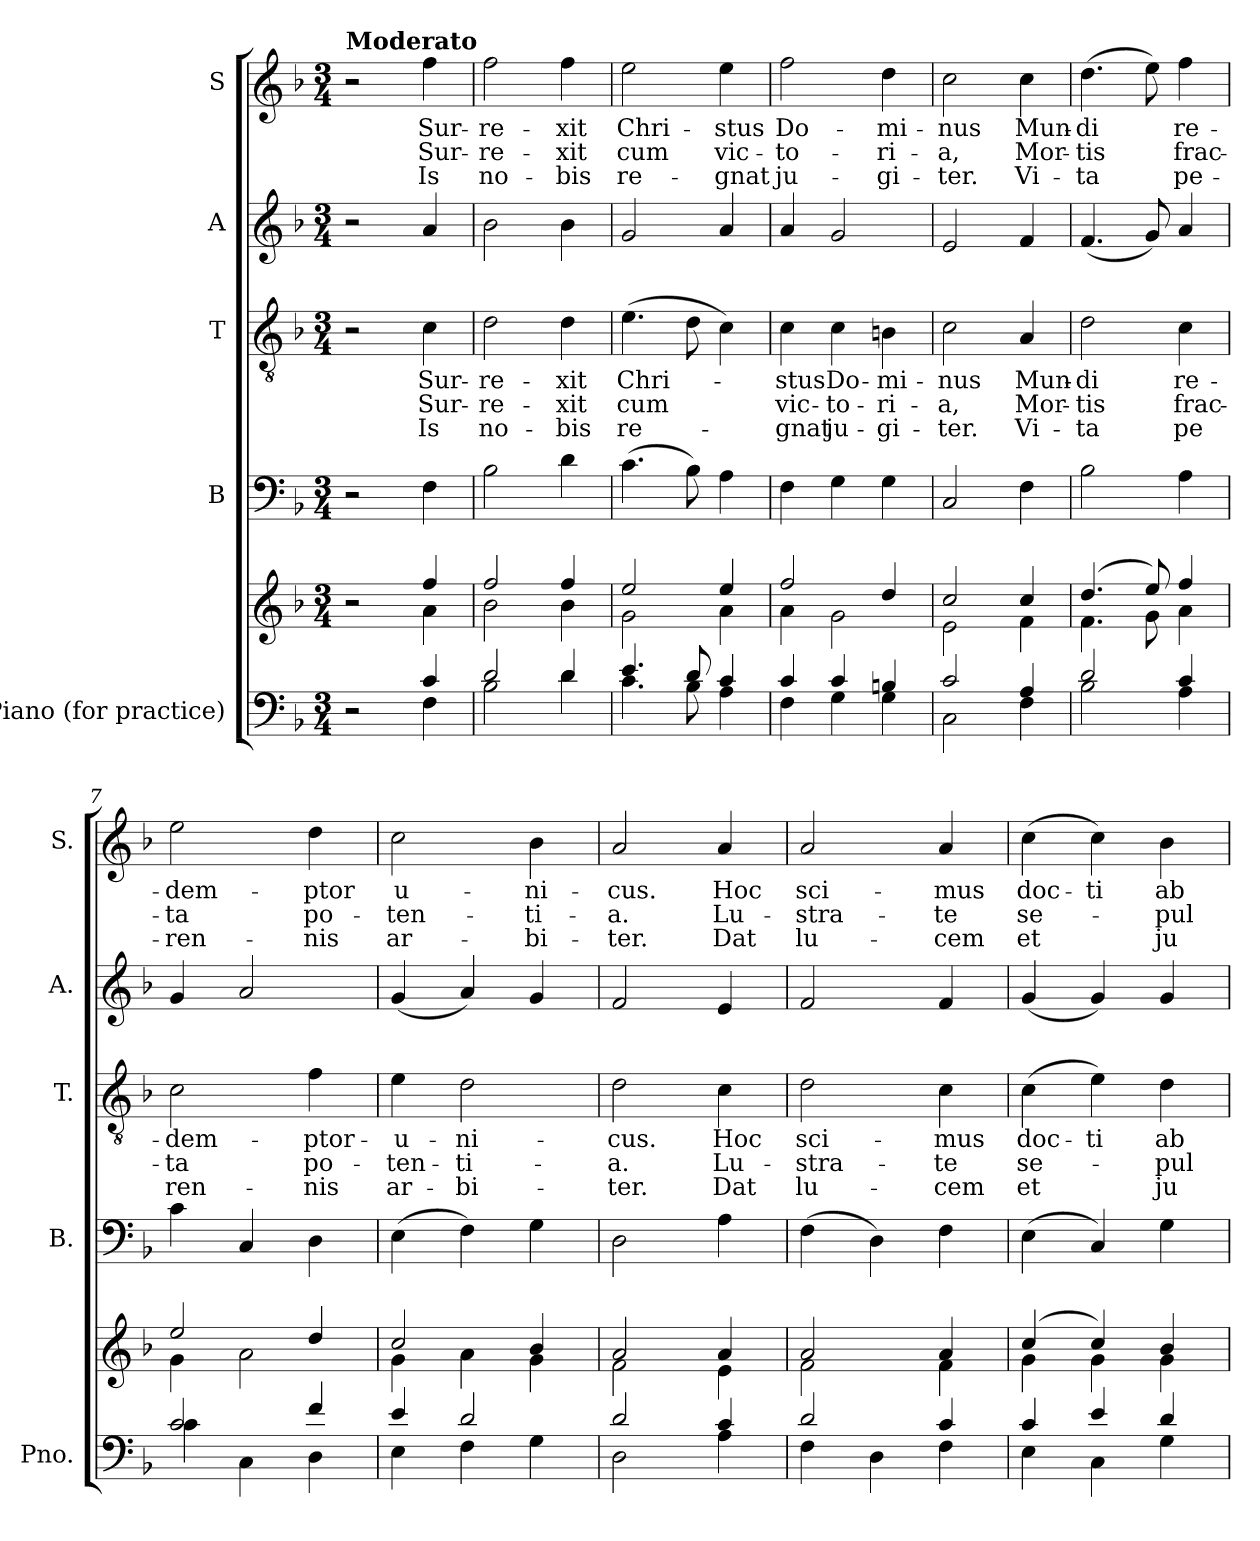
**kern	**kern	**kern	**kern	**text	**text	**text	**kern	**kern	**text	**text	**text
*part5	*part5	*part4	*part3	*part3	*part3	*part3	*part2	*part1	*part1	*part1	*part1
*staff6	*staff5	*staff4	*staff3	*staff3	*staff3	*staff3	*staff2	*staff1	*staff1	*staff1	*staff1
*I"Piano  (for practice)	*	*I"B	*I"T	*	*	*	*I"A	*I"S	*	*	*
*I'Pno.	*	*I'B.	*I'T.	*	*	*	*I'A.	*I'S.	*	*	*
*clefF4	*clefG2	*clefF4	*clefGv2	*	*	*	*clefG2	*clefG2	*	*	*
*k[b-]	*k[b-]	*k[b-]	*k[b-]	*	*	*	*k[b-]	*k[b-]	*	*	*
*M3/4	*M3/4	*M3/4	*M3/4	*	*	*	*M3/4	*M3/4	*	*	*
=1	=1	=1	=1	=1	=1	=1	=1	=1	=1	=1	=1
*^	*^	*	*	*	*	*	*	*	*	*	*
!	!	!	!	!	!	!	!	!	!	!LO:TX:a:B:t=Moderato	!	!	!
2r	2ryy	2r	2ryy	2r	2r	.	.	.	2r	2r	.	.	.
!	!	!	!	!	!	!LO:LY:b	!LO:LY:b	!LO:LY:b	!	!	!LO:LY:b	!LO:LY:b	!LO:LY:b
4c/	4F\	4ff/	4a\	4F\	4c\	Sur-	Sur-	Is	4a/	4ff\	Sur-	Sur-	Is
=2	=2	=2	=2	=2	=2	=2	=2	=2	=2	=2	=2	=2	=2
!	!	!	!	!	!	!LO:LY:b	!LO:LY:b	!LO:LY:b	!	!	!LO:LY:b	!LO:LY:b	!LO:LY:b
2d/	2B-\	2ff/	2b-\	2B-\	2d\	-re-	-re-	no-	2b-\	2ff\	-re-	-re-	no-
!	!	!	!	!	!	!LO:LY:b	!LO:LY:b	!LO:LY:b	!	!	!LO:LY:b	!LO:LY:b	!LO:LY:b
4d/	4d\	4ff/	4b-\	4d\	4d\	-xit	-xit	-bis	4b-\	4ff\	-xit	-xit	-bis
=3	=3	=3	=3	=3	=3	=3	=3	=3	=3	=3	=3	=3	=3
!	!	!	!	!	!	!LO:LY:b	!LO:LY:b	!LO:LY:b	!	!	!LO:LY:b	!LO:LY:b	!LO:LY:b
4.e/	4.c\	2ee/	2g\	(>4.c\	(>4.e\	Chri-	cum	re-	2g/	2ee\	Chri-	cum	re-
8d/	8B-\	.	.	8B-\)	8d\	.	.	.	.	.	.	.	.
!	!	!	!	!	!	!	!	!	!	!	!LO:LY:b	!LO:LY:b	!LO:LY:b
4c/	4A\	4ee/	4a\	4A\	4c\)	.	.	.	4a/	4ee\	-stus	vic-	-gnat
=4	=4	=4	=4	=4	=4	=4	=4	=4	=4	=4	=4	=4	=4
!	!	!	!	!	!	!LO:LY:b	!LO:LY:b	!LO:LY:b	!	!	!LO:LY:b	!LO:LY:b	!LO:LY:b
4c/	4F\	2ff/	4a\	4F\	4c\	-stus	vic-	-gnat	4a/	2ff\	Do-	-to-	ju-
!	!	!	!	!	!	!LO:LY:b	!LO:LY:b	!LO:LY:b	!	!	!	!	!
4c/	4G\	.	2g\	4G\	4c\	Do-	-to-	ju-	2g/	.	.	.	.
!	!	!	!	!	!	!LO:LY:b	!LO:LY:b	!LO:LY:b	!	!	!LO:LY:b	!LO:LY:b	!LO:LY:b
4Bn/	4G\	4dd/	.	4G\	4Bn\	-mi-	-ri-	-gi-	.	4dd\	-mi-	-ri-	-gi-
=5	=5	=5	=5	=5	=5	=5	=5	=5	=5	=5	=5	=5	=5
!	!	!	!	!	!	!LO:LY:b	!LO:LY:b	!LO:LY:b	!	!	!LO:LY:b	!LO:LY:b	!LO:LY:b
2c/	2C\	2cc/	2e\	2C/	2c\	-nus	-a,	-ter.	2e/	2cc\	-nus	-a,	-ter.
!	!	!	!	!	!	!LO:LY:b	!LO:LY:b	!LO:LY:b	!	!	!LO:LY:b	!LO:LY:b	!LO:LY:b
4A/	4F\	4cc/	4f\	4F\	4A/	Mun-	Mor-	Vi-	4f/	4cc\	Mun-	Mor-	Vi-
=6	=6	=6	=6	=6	=6	=6	=6	=6	=6	=6	=6	=6	=6
!	!	!	!	!	!	!LO:LY:b	!LO:LY:b	!LO:LY:b	!	!	!LO:LY:b	!LO:LY:b	!LO:LY:b
2d/	2B-\	(>4.dd/	4.f\	2B-\	2d\	-di	-tis	-ta	(<4.f/	(>4.dd\	-di	-tis	-ta
.	.	8ee/)	8g\	.	.	.	.	.	8g/)	8ee\)	.	.	.
!	!	!	!	!	!	!LO:LY:b	!LO:LY:b	!LO:LY:b	!	!	!LO:LY:b	!LO:LY:b	!LO:LY:b
4c/	4A\	4ff/	4a\	4A\	4c\	re-	frac-	pe	4a/	4ff\	re-	frac-	pe-
!!LO:PB:g=z
=7	=7	=7	=7	=7	=7	=7	=7	=7	=7	=7	=7	=7	=7
!	!	!	!	!	!	!LO:LY:b	!LO:LY:b	!LO:LY:b	!	!	!LO:LY:b	!LO:LY:b	!LO:LY:b
2c/	4c\	2ee/	4g\	4c\	2c\	-dem-	-ta	-ren-	4g/	2ee\	-dem-	-ta	-ren-
.	4C\	.	2a\	4C/	.	.	.	.	2a/	.	.	.	.
!	!	!	!	!	!	!LO:LY:b	!LO:LY:b	!LO:LY:b	!	!	!LO:LY:b	!LO:LY:b	!LO:LY:b
4f/	4D\	4dd/	.	4D\	4f\	-ptor-	po-	-nis	.	4dd\	-ptor	po-	-nis
=8	=8	=8	=8	=8	=8	=8	=8	=8	=8	=8	=8	=8	=8
!	!	!	!	!	!	!LO:LY:b	!LO:LY:b	!LO:LY:b	!	!	!LO:LY:b	!LO:LY:b	!LO:LY:b
4e/	4E\	2cc/	4g\	(>4E\	4e\	u-	-ten-	ar-	(<4g/	2cc\	u-	-ten-	ar-
!	!	!	!	!	!	!LO:LY:b	!LO:LY:b	!LO:LY:b	!	!	!	!	!
2d/	4F\	.	4a\	4F\)	2d\	-ni-	-ti-	bi-	4a/)	.	.	.	.
!	!	!	!	!	!	!	!	!	!	!	!LO:LY:b	!LO:LY:b	!LO:LY:b
.	4G\	4b-/	4g\	4G\	.	.	.	.	4g/	4b-\	-ni-	-ti-	-bi-
=9	=9	=9	=9	=9	=9	=9	=9	=9	=9	=9	=9	=9	=9
!	!	!	!	!	!	!LO:LY:b	!LO:LY:b	!LO:LY:b	!	!	!LO:LY:b	!LO:LY:b	!LO:LY:b
2d/	2D\	2a/	2f\	2D\	2d\	-cus.	-a.	-ter.	2f/	2a/	-cus.	-a.	-ter.
!	!	!	!	!	!	!LO:LY:b	!LO:LY:b	!LO:LY:b	!	!	!LO:LY:b	!LO:LY:b	!LO:LY:b
4c/	4A\	4a/	4e\	4A\	4c\	Hoc	Lu-	Dat	4e/	4a/	Hoc	Lu-	Dat
=10	=10	=10	=10	=10	=10	=10	=10	=10	=10	=10	=10	=10	=10
!	!	!	!	!	!	!LO:LY:b	!LO:LY:b	!LO:LY:b	!	!	!LO:LY:b	!LO:LY:b	!LO:LY:b
2d/	4F\	2a/	2f\	(>4F\	2d\	sci-	-stra-	lu-	2f/	2a/	sci-	-stra-	lu-
.	4D\	.	.	4D\)	.	.	.	.	.	.	.	.	.
!	!	!	!	!	!	!LO:LY:b	!LO:LY:b	!LO:LY:b	!	!	!LO:LY:b	!LO:LY:b	!LO:LY:b
4c/	4F\	4a/	4f\	4F\	4c\	-mus	-te	-cem	4f/	4a/	-mus	-te	-cem
=11	=11	=11	=11	=11	=11	=11	=11	=11	=11	=11	=11	=11	=11
!	!	!	!	!	!	!LO:LY:b	!LO:LY:b	!LO:LY:b	!	!	!LO:LY:b	!LO:LY:b	!LO:LY:b
4c/	4E\	(>4cc/	4g\	(>4E\	(>4c\	doc-	se-	et	(<4g/	(>4cc\	doc-	se-	et
!	!	!	!	!	!	!LO:LY:b	!	!	!	!	!LO:LY:b	!	!
4e/	4C\	4cc/)	4g\	4C/)	4e\)	-ti	.	.	4g/)	4cc\)	-ti	.	.
!	!	!	!	!	!	!LO:LY:b	!LO:LY:b	!LO:LY:b	!	!	!LO:LY:b	!LO:LY:b	!LO:LY:b
4d/	4G\	4b-/	4g\	4G\	4d\	ab	-pul-	ju-	4g/	4b-\	ab	-pul-	ju-
*v	*v	*	*	*	*	*	*	*	*	*	*	*	*
*	*v	*v	*	*	*	*	*	*	*	*	*	*
=	=	=	=	=	=	=	=	=	=	=	=
*-	*-	*-	*-	*-	*-	*-	*-	*-	*-	*-	*-
